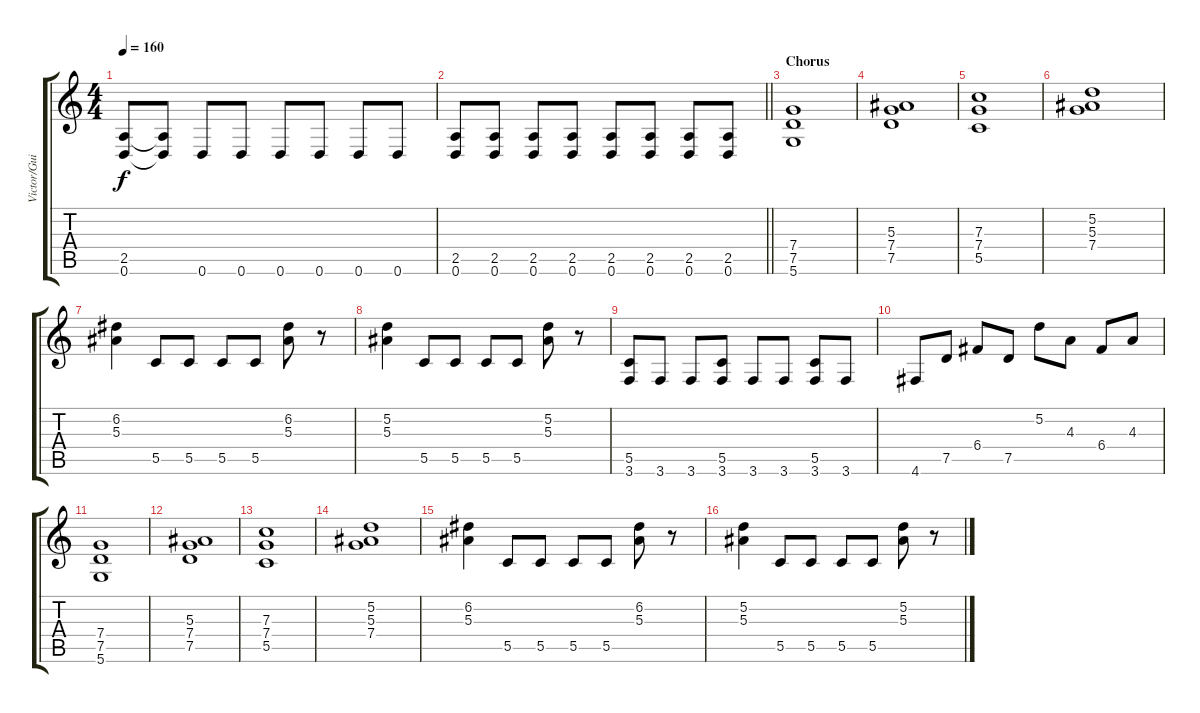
\track ("Victor/Guitar I" "Victor/Gui") {instrument distortionguitar}
\staff {score tabs}
\tuning (D4 A3 F3 C3 G2 D2) {hide}
\ts (4 4)
\tempo 160
\clef g2
\ks c
(2.5 0.6).8{dy f} (2.5{t} 0.6{t}).8 0.6.8 0.6.8 0.6.8 0.6.8 0.6.8 0.6.8 |
\barLineRight lightlight
(2.5 0.6).8 (2.5 0.6).8 (2.5 0.6).8 (2.5 0.6).8 (2.5 0.6).8 (2.5 0.6).8 (2.5 0.6).8 (2.5 0.6).8 |
\section ("" "Chorus")
(7.4 7.5 5.6).1 |
(5.3 7.4 7.5).1 |
(7.3 7.4 5.5).1 |
(5.2 5.3 7.4).1 |
(6.2 5.3).4 5.5.8 5.5.8 5.5.8 5.5.8 (6.2 5.3).8 r.8 |
(5.2 5.3).4 5.5.8 5.5.8 5.5.8 5.5.8 (5.2 5.3).8 r.8 |
(5.5 3.6).8 3.6.8 3.6.8 (5.5 3.6).8 3.6.8 3.6.8 (5.5 3.6).8 3.6.8 |
4.6.8 7.5.8 6.4.8 7.5.8 5.2.8 4.3.8 6.4.8 4.3.8 |
(7.4 7.5 5.6).1 |
(5.3 7.4 7.5).1 |
(7.3 7.4 5.5).1 |
(5.2 5.3 7.4).1 |
(6.2 5.3).4 5.5.8 5.5.8 5.5.8 5.5.8 (6.2 5.3).8 r.8 |
(5.2 5.3).4 5.5.8 5.5.8 5.5.8 5.5.8 (5.2 5.3).8 r.8
